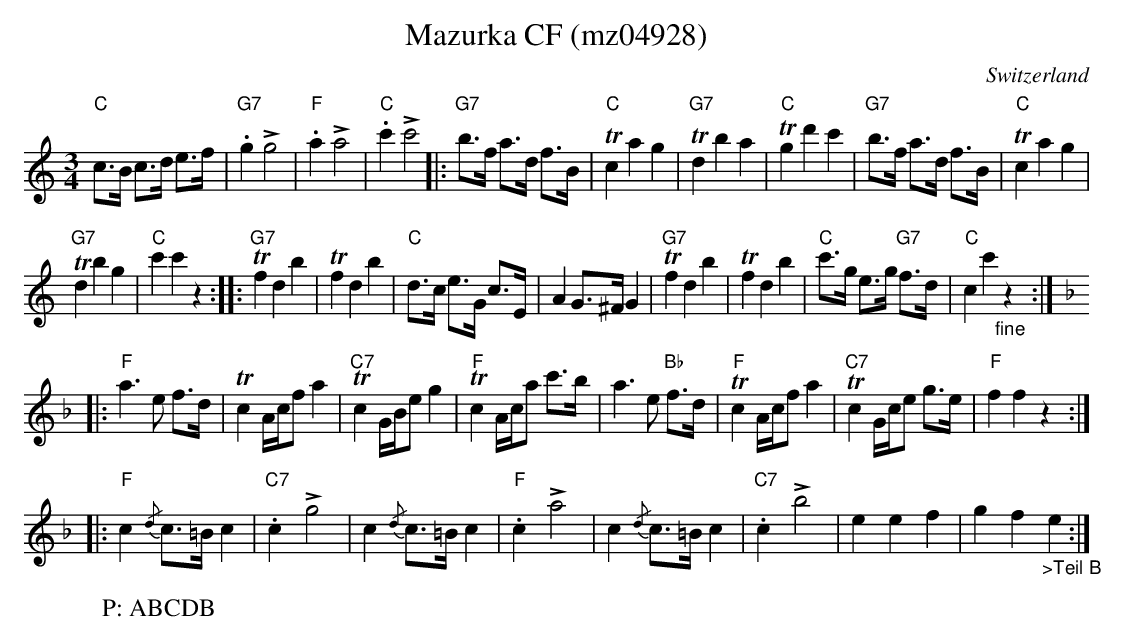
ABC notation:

X:1
T: Mazurka CF (mz04928)
M:3/4
L:1/8
O:Switzerland
K:C transpose=3 %%MIDI gchordon
"C"c>B c>d e>f | "G7".g2!>!g4 | "F".a2!>!a4 | "C".c'2!>!c'4  |: "G7"b>f a>d f>B | "C"Tc2a2g2 | "G7"Td2b2a2 | "C"Tg2d'2c'2 | "G7"b>f a>d f>B | "C"Tc2a2g2 |
"G7"Td2b2g2 | "C"c'2c'2z2 :: "G7"Tf2d2b2 | Tf2d2b2 | "C"d>c e>G c>E | A2G>^FG2 | "G7"Tf2d2b2 | Tf2d2b2 | "C"c'>g e>g "G7"f>d | "C"c2c'2"_fine"z2 ::   [K:F]
"F"a3e f>d | Tc2 A/c/fa2 | "C7"Tc2G/B/eg2 | "F"Tc2A/c/a c'>b | a3e "Bb"f>d | "F"Tc2A/c/fa2 | "C7"Tc2G/c/e g>e | "F"f2f2z2 ::
"F"c2 {/d}c>=Bc2 | "C7".c2!>!g4 | c2 {/d}c>=Bc2 | "F".c2!>!a4 | c2 {/d}c>=Bc2 | "C7".c2!>!b4 | e2e2f2 | g2f2"_>Teil B"e2 :|
W: P: ABCDB
